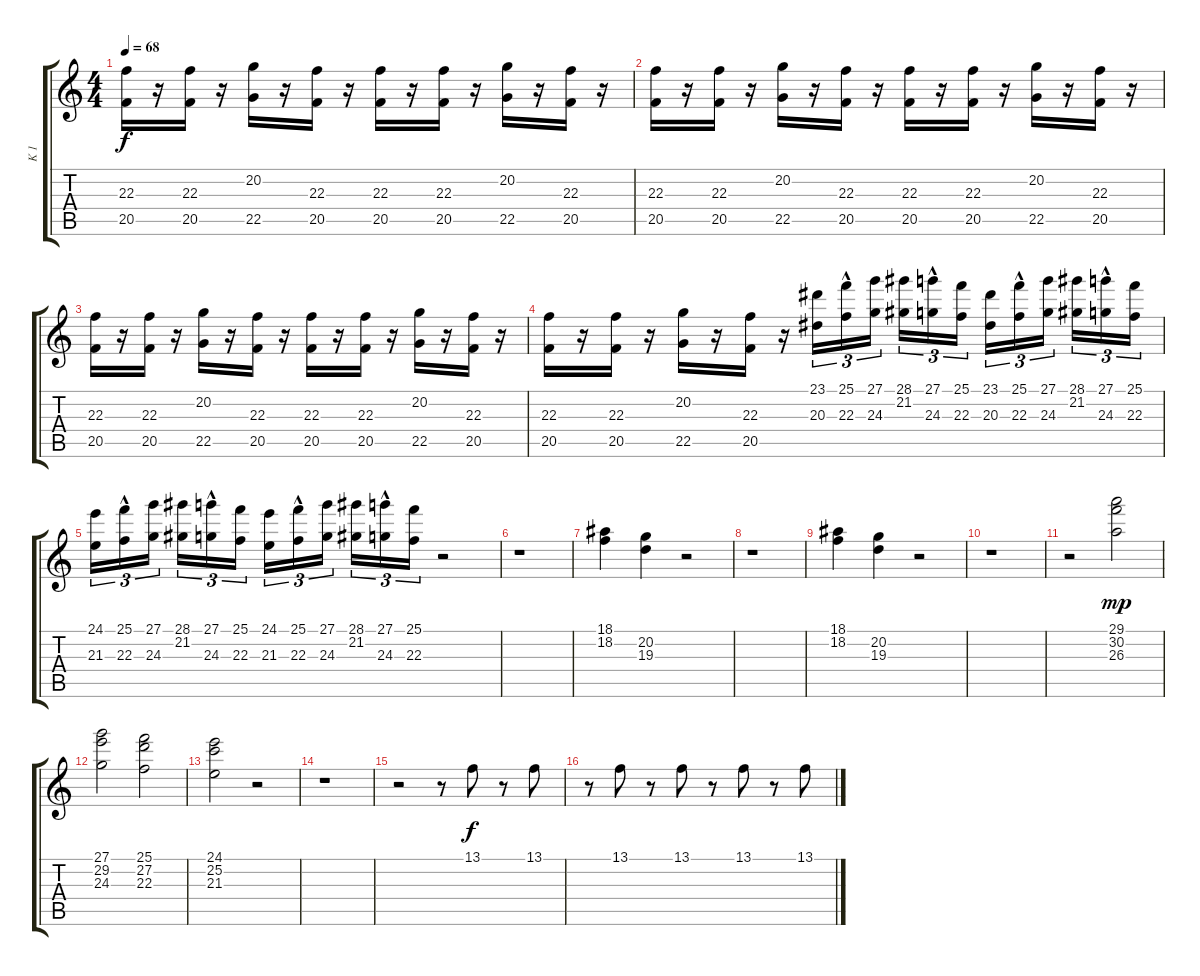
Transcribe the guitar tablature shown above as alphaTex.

\track ("K 1" "K 1") {instrument stringensemble1}
\staff {score tabs}
\tuning (E4 B3 G3 D3 A2 E2) {hide}
\ts (4 4)
\tempo 68
\clef g2
\ks c
(22.3 20.5).16{dy f} r.16 (22.3 20.5).16 r.16 (20.2 22.5).16 r.16 (22.3 20.5).16 r.16 (22.3 20.5).16 r.16 (22.3 20.5).16 r.16 (20.2 22.5).16 r.16 (22.3 20.5).16 r.16 |
(22.3 20.5).16 r.16 (22.3 20.5).16 r.16 (20.2 22.5).16 r.16 (22.3 20.5).16 r.16 (22.3 20.5).16 r.16 (22.3 20.5).16 r.16 (20.2 22.5).16 r.16 (22.3 20.5).16 r.16 |
(22.3 20.5).16 r.16 (22.3 20.5).16 r.16 (20.2 22.5).16 r.16 (22.3 20.5).16 r.16 (22.3 20.5).16 r.16 (22.3 20.5).16 r.16 (20.2 22.5).16 r.16 (22.3 20.5).16 r.16 |
(22.3 20.5).16 r.16 (22.3 20.5).16 r.16 (20.2 22.5).16 r.16 (22.3 20.5).16 r.16 (23.1 20.3).16{tu (3 2)} (25.1{hac} 22.3{hac}).16{tu (3 2)} (27.1 24.3).16{tu (3 2)} (28.1 21.2).16{tu (3 2)} (27.1{hac} 24.3{hac}).16{tu (3 2)} (25.1 22.3).16{tu (3 2)} (23.1 20.3).16{tu (3 2)} (25.1{hac} 22.3{hac}).16{tu (3 2)} (27.1 24.3).16{tu (3 2)} (28.1 21.2).16{tu (3 2)} (27.1{hac} 24.3{hac}).16{tu (3 2)} (25.1 22.3).16{tu (3 2)} |
\section ("" "")
(24.1 21.3).16{tu (3 2)} (25.1{hac} 22.3{hac}).16{tu (3 2)} (27.1 24.3).16{tu (3 2)} (28.1 21.2).16{tu (3 2)} (27.1{hac} 24.3{hac}).16{tu (3 2)} (25.1 22.3).16{tu (3 2)} (24.1 21.3).16{tu (3 2)} (25.1{hac} 22.3{hac}).16{tu (3 2)} (27.1 24.3).16{tu (3 2)} (28.1 21.2).16{tu (3 2)} (27.1{hac} 24.3{hac}).16{tu (3 2)} (25.1 22.3).16{tu (3 2)} r.2 |
r.1 |
(18.1 18.2).4 (20.2 19.3).4 r.2 |
r.1 |
(18.1 18.2).4 (20.2 19.3).4 r.2 |
r.1 |
r.2 (29.1 30.2 26.3).2{dy mp} |
(27.1 29.2 24.3).2 (25.1 27.2 22.3).2 |
(24.1 25.2 21.3).2 r.2 |
r.1 |
r.2 r.8 13.1.8{dy f} r.8 13.1.8 |
r.8 13.1.8 r.8 13.1.8 r.8 13.1.8 r.8 13.1.8
